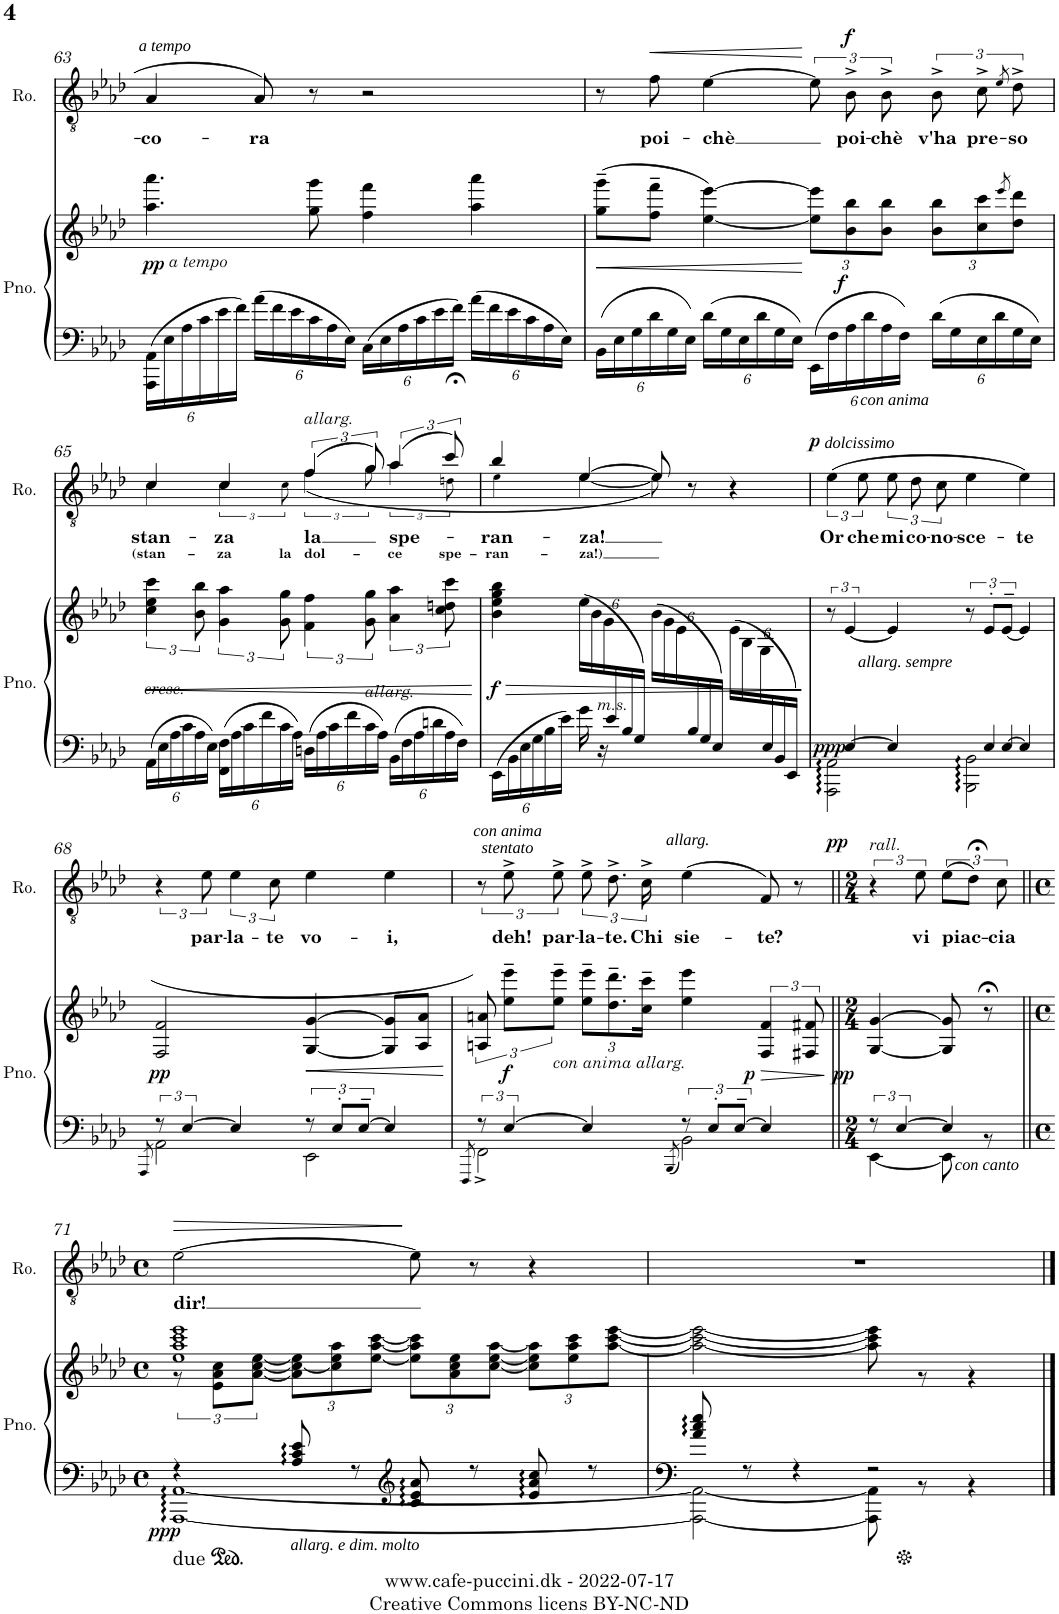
**kern	**kern	**dynam	**kern	**text	**text	**dynam
*part2	*part2	*part2	*part1	*part1	*part1	*part1
*staff3	*staff2	*staff2/3	*staff1	*staff1	*staff1	*staff1
*I"Piano	*	*	*I"Tenor Rodolfo	*	*	*
*I'Pno.	*	*	*I'Ro.	*	*	*
!!LO:PB:g=z
*clefF4	*clefG2	*	*clefGv2	*	*	*
*k[b-e-a-d-]	*k[b-e-a-d-]	*	*k[b-e-a-d-]	*	*	*
*M4/4	*M4/4	*	*M4/4	*	*	*
*met(c)	*met(c)	*	*met(c)	*	*	*
*Xbrackettup	*	*	*	*	*	*
=63	=63	=63	=63	=63	=63	=63
!	!LO:TX:b:i:t=a tempo	!	!	!	!	!
!	!	!LO:DY:b	!	!LO:LY:b	!	!LO:DY:a
24AAA-\ 24AA-\LL	4.aa-\ 4.aaa-\	pp	4A-/	-co-	.	other-dynamics
24E-\	.	.	.	.	.	.
24A-\	.	.	.	.	.	.
24c\	.	.	.	.	.	.
24e-\	.	.	.	.	.	.
24f\JJ	.	.	.	.	.	.
!	!	!	!	!LO:LY:b	!	!
24a-\LL	.	.	8A-/	-ra	.	.
24f\	.	.	.	.	.	.
24e-\	.	.	.	.	.	.
24c\	8gg\ 8ggg\	.	8r	.	.	.
24A-\	.	.	.	.	.	.
24E-\JJ	.	.	.	.	.	.
24C\LL	4ff\ 4fff\	.	2r	.	.	.
24E-\	.	.	.	.	.	.
24A-\	.	.	.	.	.	.
24c\	.	.	.	.	.	.
24e-\	.	.	.	.	.	.
24f\JJ	.	.	.	.	.	.
24a-\LL	4aa-\ 4aaa-\	.	.	.	.	.
24f\	.	.	.	.	.	.
24e-\	.	.	.	.	.	.
24c\	.	.	.	.	.	.
24A-\	.	.	.	.	.	.
24E-\JJ	.	.	.	.	.	.
=64	=64	=64	=64	=64	=64	=64
!	!	!LO:HP:b	!	!	!	!
*	*^	*	*	*	*	*
24BB-\LL	(8gg\~ 8ggg\~L	3ryy	<	8r	.	.	.
24E-\	.	.	.	.	.	.	.
24G\	.	.	.	.	.	.	.
!	!	!	!	!	!LO:LY:b	!	!LO:HP:b
24d-\	8ff\~ 8fff\~J	.	.	8f\	poi-	.	<
24G\	.	.	.	.	.	.	.
24E-\JJ	.	.	.	.	.	.	.
!	!	!	!	!	!LO:LY:b	!	!
24d-\LL	[4ee-\ [4eee-\)	.	.	[4e-\	-chè	.	.
24G\	.	.	.	.	.	.	.
24E-\	.	6ryy	.	.	.	.	.
24d-\	.	.	.	.	.	.	.
24G\	.	.	.	.	.	.	.
24E-\JJ	.	.	.	.	.	.	.
*	*Xbrackettup	*	*	*	*	*	*
24EE-\LL	12ee-\] 12eee-\]L	24ryy	[	12e-\]	.	.	[
!	!	!	!LO:DY:b	!	!	!	!
24F\	.	3ryy	f	.	.	.	.
!	!	!	!	!	!LO:LY:b	!	!LO:DY:a
24A-\	12b-\ 12bb-\	.	.	12B-^\	poi-	.	f
24d-\	.	.	.	.	.	.	.
!	!	!	!	!	!LO:LY:b	!	!
24A-\	12b-\ 12bb-\J	.	.	12B-^\	-chè	.	.
!	!	!	!LO:DY:b=2	!	!	!	!
24F\JJ	.	.	other-dynamics	.	.	.	.
!	!	!	!	!	!LO:LY:b	!	!
24d-\LL	12b-\ 12bb-\L	.	.	12B-^\	v'ha	.	.
24G\	.	.	.	.	.	.	.
!	!	!	!	!	!LO:LY:b	!	!
24E-\	12cc\ 12ccc\	.	.	12c^\	pre-	.	.
24d-\	.	12.ryy	.	.	.	.	.
.	8qeee-/	.	.	8qe-/	.	.	.
!	!	!	!	!	!LO:LY:b	!	!
24G\	12dd-\ 12ddd-\J	.	.	12d-^\	-so	.	.
24E-\JJ	.	.	.	.	.	.	.
*	*v	*v	*	*	*	*	*
!!LO:LB:g=z
=65	=65	=65	=65	=65	=65	=65
*	*brackettup	*	*	*	*	*
*	*^	*	*	*	*	*
!	!LO:TX:b:i:t=cresc.	!	!	!	!	!	!
!	!	!	!LO:HP:b	!	!LO:LY:b	!	!
*	*	*	*	*^	*	*	*
!	!	!	!	!	!	!	!LO:LY:b	!
*	*v	*v	*	*	*	*	*	*
24AA-\LL	6cc\ 6ee-\ 6ccc\	<	4c/	4c\	.	(stan-	.
24E-\	.	.	.	.	.	.	.
24A-\	.	.	.	.	.	.	.
24c\	.	.	.	.	.	.	.
24A-\	12b-\ 12bb-\	.	.	.	.	.	.
24E-\JJ	.	.	.	.	.	.	.
!	!	!	!	!	!LO:LY:b	!	!
!	!	!	!	!	!	!LO:LY:b	!
24FF\ 24F\LL	6g\ 6aa-\	.	4c/	6c\	.	-za	.
24A-\	.	.	.	.	.	.	.
24c\	.	.	.	.	.	.	.
24f\	.	.	.	.	.	.	.
!	!	!	!	!	!	!LO:LY:b	!
24c\	12g\ 12gg\	.	.	12c\	.	la	.
24A-\JJ	.	.	.	.	.	.	.
!	!	!	!LO:TX:a:i:t=allarg.	!	!	!	!
!	!	!	!	!	!LO:LY:b	!	!
!	!	!	!	!	!	!LO:LY:b	!
24Dn\LL	6f\ 6ff\	.	(6f/	(6f\	.	dol-	.
24A-\	.	.	.	.	.	.	.
24c\	.	.	.	.	.	.	.
24f\	.	.	.	.	.	.	.
!	!LO:TX:b:i:t=allarg.	!	!	!	!	!	!
24c\	12g\ 12gg\	.	12g/)	12g\	.	.	.
24A-\JJ	.	.	.	.	.	.	.
!	!	!	!	!	!LO:LY:b	!	!
!	!	!	!	!	!	!LO:LY:b	!
24BB-\LL	6a-\ 6aa-\	.	(6a-/	6a-\	.	-ce	.
24F\	.	.	.	.	.	.	.
24A-\	.	.	.	.	.	.	.
24dn\	.	.	.	.	.	.	.
!	!	!	!	!	!	!LO:LY:b	!
24A-\	12cc\ 12ddn\ 12ccc\	.	12cc;</)	12dn\	.	spe-	.
24F\JJ	.	.	.	.	.	.	.
*	*	*	*v	*v	*	*	*
.	.	[	.	.	.	.
=66	=66	=66	=66	=66	=66	=66
*^	*	*	*	*	*	*
!	!	!	!LO:HP:b	!	!LO:LY:b	!	!
*	*	*	*	*^	*	*	*
!	!	!	!LO:DY:n=1:b	!	!	!	!LO:LY:b	!
4.ryy	24EE-\LL	4b-\ 4ee-\ 4gg\ 4bb-\	> f	4b-/	4e-\	.	-ran-	.
.	24BB-\	.	.	.	.	.	.	.
.	24E-\	.	.	.	.	.	.	.
.	24G\	.	.	.	.	.	.	.
.	24B-\	.	.	.	.	.	.	.
.	24e-\JJ	.	.	.	.	.	.	.
*	*	*Xbrackettup	*	*	*	*	*	*
!	!	!	!	!	!	!LO:LY:b	!	!
!	!	!	!	!	!	!	!LO:LY:b	!
.	16g\	(24ee-\LL	.	[4e-/	4e-\	.	-za!)	.
.	.	24b-\	.	.	.	.	.	.
!	!LO:TX:a:i:t=m.s.	!	!	!	!	!	!	!
.	16r	.	.	.	.	.	.	.
.	.	24g\	.	.	.	.	.	.
24e-/	8ryy	8ryy	.	.	.	.	.	.
24B-/	.	.	.	.	.	.	.	.
24G/JJ)	.	.	.	.	.	.	.	.
8ryy	2ryy	(24b-\LL	.	8e-/]	8e-\)	.	.	.
.	.	24g\	.	.	.	.	.	.
.	.	24e-\	.	.	.	.	.	.
24B-/	.	8ryy	.	8r	8ryy	.	.	.
24G/	.	.	.	.	.	.	.	.
24E-/JJ)	.	.	.	.	.	.	.	.
8ryy	.	(24e-\LL	.	4r	4ryy	.	.	.
.	.	24B-\	.	.	.	.	.	.
.	.	24G\	.	.	.	.	.	.
24E-/	.	8ryy	.	.	.	.	.	.
24BB-/	.	.	.	.	.	.	.	.
24EE-/JJ)	.	.	.	.	.	.	.	.
*v	*v	*	*	*v	*v	*	*	*
.	.	]	.	.	.	.
=67	=67	=67	=67	=67	=67	=67
*Xtuplet	*brackettup	*	*	*	*	*
*^	*	*	*	*	*	*
!	!	!	!LO:DY:b=2	!	!LO:LY:b	!	!LO:DY:a
12ryy	2AAA-\ 2AA-\	12r	ppp	(6e-\	Or	.	p
[6E-/	.	[6e-/	.	.	.	.	.
!	!	!	!	!	!LO:LY:b	!	!LO:DY:a
.	.	.	.	12e-\	che	.	other-dynamics
!	!	!	!LO:DY:b	!	!LO:LY:b	!	!
4E-/]	.	4e-/]	other-dynamics	12e-\	mi	.	.
!	!	!	!	!	!LO:LY:b	!	!
.	.	.	.	12d-\	co-	.	.
!	!	!	!	!	!LO:LY:b	!	!
.	.	.	.	12c\	-no-	.	.
!	!	!	!	!	!LO:LY:b	!	!
12ryy	2BBB-\ 2BB-\	12r	.	4e-\	-sce-	.	.
12E-/L	.	12e-'>/L	.	.	.	.	.
[12E-~/J	.	[12e-~>/J	.	.	.	.	.
!	!	!	!	!	!LO:LY:b	!	!
4E-/]	.	4e-/]	.	4e-\)	-te	.	.
!!LO:LB:g=z
=68	=68	=68	=68	=68	=68	=68	=68
.	8qAAA-/	.	.	.	.	.	.
*tuplet	*	*	*	*	*	*	*
*brackettup	*	*	*	*	*	*	*
!	!	!	!LO:DY:b	!	!	!	!
12r	2AA-\	(2F/ 2f/	pp	6r	.	.	.
[6E-/	.	.	.	.	.	.	.
!	!	!	!	!	!LO:LY:b	!	!
.	.	.	.	12e-\	par-	.	.
!	!	!	!	!	!LO:LY:b	!	!
4E-/]	.	.	.	6e-\	-la-	.	.
!	!	!	!	!	!LO:LY:b	!	!
.	.	.	.	12c\	-te	.	.
!	!	!	!LO:HP:b	!	!LO:LY:b	!	!
12r	2EE-\	[4G/ [4g/	<	4e-\	vo-	.	.
12E-'/L	.	.	.	.	.	.	.
[12E-~/J	.	.	.	.	.	.	.
!	!	!	!	!	!LO:LY:b	!	!
4E-/]	.	8G/] 8g/]L	.	4e-\	-i,	.	.
.	.	8A-/ 8a-/J	.	.	.	.	.
*v	*v	*	*	*	*	*	*
.	.	[	.	.	.	.
=69	=69	=69	=69	=69	=69	=69
*^	*	*	*	*	*	*
.	8qFFF/	.	.	.	.	.	.
!	!	!	!	!	!	!	!LO:DY:a
12r	2FF^\	12An/ 12an/)	.	12r	.	.	other-dynamics
!	!	!	!LO:DY:b	!	!LO:LY:b	!	!
[6E-/	.	12ee-\~ 12eee-\~L	f	12e-^\	deh!	.	.
!	!	!LO:TX:b:i:t=con anima allarg.	!	!	!	!	!
!	!	!	!	!	!LO:LY:b	!	!
.	.	12ee-\~ 12eee-\~J	.	12e-^\	par-	.	.
*	*	*Xbrackettup	*	*	*	*	*
!	!	!	!	!	!LO:LY:b	!	!
4E-/]	.	12ee-\~ 12eee-\~L	.	12e-^\	-la-	.	.
!	!	!	!	!	!LO:LY:b	!	!
.	.	12.dd-\~ 12.ddd-\~	.	12.d-^\	-te.	.	.
!	!	!	!	!	!LO:LY:b	!	!
.	.	24cc\~ 24ccc\~Jk	.	24c^\	Chi	.	.
.	8qBBB-/	.	.	.	.	.	.
!	!	!	!	!	!LO:LY:b	!	!LO:DY:a
12r	2BB-\	4ee-\ 4eee-\	.	(4e-\	sie-	.	other-dynamics
12E-'/L	.	.	.	.	.	.	.
[12E-~/J	.	.	.	.	.	.	.
*	*	*brackettup	*	*	*	*	*
!	!	!	!LO:HP:b	!	!LO:LY:b	!	!
!	!	!	!LO:DY:n=1:b	!	!	!	!
4E-/]	.	6F/ 6f/	> p	8F/)	-te?	.	.
.	.	.	.	8r	.	.	.
.	.	12F#X/ 12f#X/	.	.	.	.	.
*v	*v	*	*	*	*	*	*
.	.	]	.	.	.	.
=70||	=70||	=70||	=70||	=70||	=70||	=70||
*M2/4	*M2/4	*	*M2/4	*	*	*
*^	*	*	*	*	*	*
!	!	!	!	!LO:TX:a:i:t=rall.	!	!	!
!	!	!	!LO:DY:b	!	!	!	!LO:DY:a
12r	[4EE-\	[4G/ [4g/	pp	6r	.	.	pp
[6E-/	.	.	.	.	.	.	.
!	!	!	!	!	!LO:LY:b	!	!
.	.	.	.	12e-\	vi	.	.
!	!	!	!	!	!LO:LY:b	!	!
4E-/]	8EE-\]	8G/] 8g/]	.	(12e-\L	piac-	.	.
.	.	.	.	12d-;<\J)	.	.	.
!	!	!	!LO:DY:b=2	!	!	!	!
.	8r	8r;<	other-dynamics	.	.	.	.
!	!	!	!	!	!LO:LY:b	!	!
.	.	.	.	12c\	-cia	.	.
!!LO:LB:g=z
=71||	=71||	=71||	=71||	=71||	=71||	=71||	=71||
*M4/4	*	*M4/4	*	*M4/4	*	*	*
*met(c)	*	*met(c)	*	*met(c)	*	*	*
*	*	*^	*	*	*	*	*
!	!	!	!	!LO:DY:b=2	!	!LO:LY:b	!	!LO:HP:b
4r	[1AAA- [1AA-	1ee- 1aa- 1ccc 1eee-	12r	ppp	[2e-\	dir!	.	>
.	.	.	12e-\ 12a-\ 12cc\L	.	.	.	.	.
.	.	.	[12a-\ [12cc\ [12ee-\J	.	.	.	.	.
*	*	*	*Xbrackettup	*	*	*	*	*
8A-/ 8c/ 8e-/	.	.	12a-\] 12cc\_ 12ee-\]L	.	.	.	.	.
.	.	.	12cc\] 12ee-\ 12aa-\	.	.	.	.	.
!	!	!	!	!LO:DY:b=2	!	!	!	!
8r	.	.	.	other-dynamics	.	.	.	.
.	.	.	[12ee-\ [12aa-\ [12ccc\J	.	.	.	.	.
*clefG2	*	*	*	*	*	*	*	*
8c/ 8e-/ 8a-/	.	.	12ee-\] 12aa-\] 12ccc\]L	.	8e-\]	.	.	]
.	.	.	12a-\ 12cc\ 12ee-\	.	.	.	.	.
8r	.	.	.	.	8r	.	.	.
.	.	.	[12cc\ [12ee-\ [12aa-\J	.	.	.	.	.
8e-/ 8a-/ 8cc/	.	.	12cc\] 12ee-\] 12aa-\]L	.	4r	.	.	.
.	.	.	12ee-\ 12aa-\ 12ccc\	.	.	.	.	.
8r	.	.	.	.	.	.	.	.
.	.	.	[12aa-\ [12ccc\ [12eee-\J	.	.	.	.	.
=72	=72	=72	=72	=72	=72	=72	=72	=72
8a-/ 8cc/ 8ee-/	2AAA-\_ 2AA-\_	1ryy	2aa-\_ 2ccc\_ 2eee-\_	.	1r	.	.	.
8r	.	.	.	.	.	.	.	.
4r	.	.	.	.	.	.	.	.
2r	8AAA-\] 8AA-\]	.	8aa-\] 8ccc\] 8eee-\]	.	.	.	.	.
.	8r	.	8r	.	.	.	.	.
.	4r	.	4r	.	.	.	.	.
*v	*v	*	*	*	*	*	*	*
*	*v	*v	*	*	*	*	*
==	==	==	==	==	==	==
*-	*-	*-	*-	*-	*-	*-
